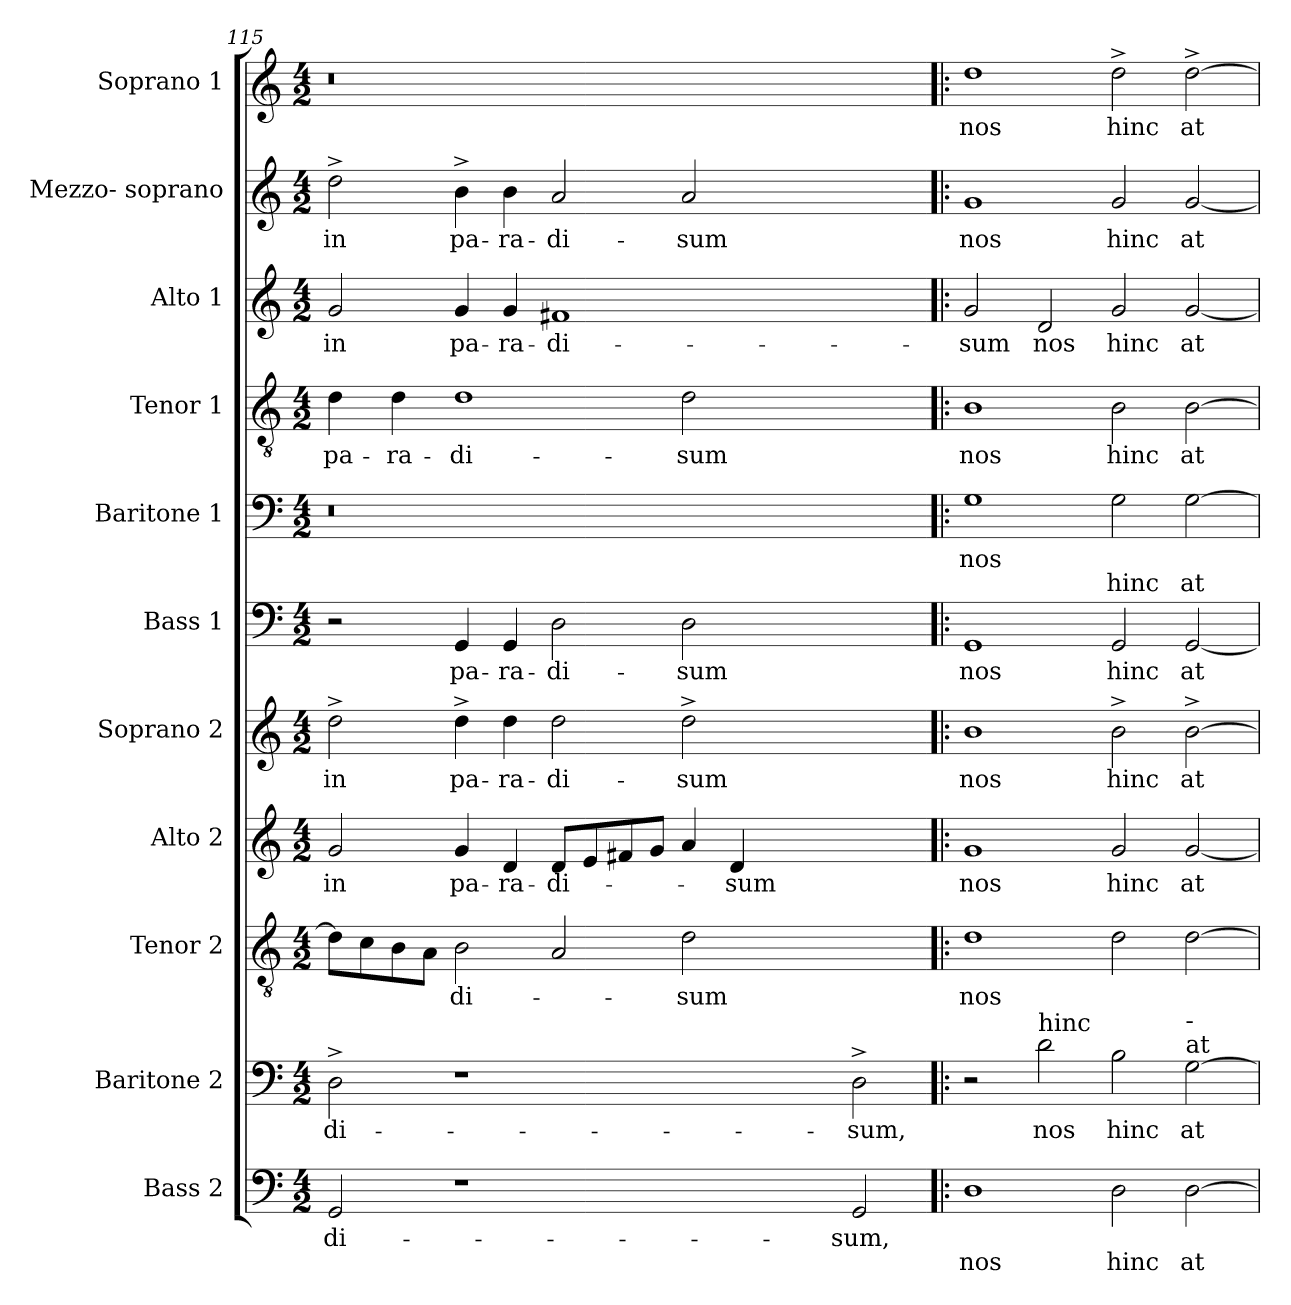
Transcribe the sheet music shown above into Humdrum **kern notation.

**kern	**text	**text	**kern	**text	**kern	**text	**kern	**text	**kern	**text	**kern	**text	**kern	**text	**text	**kern	**text	**kern	**text	**kern	**text	**kern	**text
*part11	*part11	*part11	*part10	*part10	*part9	*part9	*part8	*part8	*part7	*part7	*part6	*part6	*part5	*part5	*part5	*part4	*part4	*part3	*part3	*part2	*part2	*part1	*part1
*staff11	*staff11	*staff11	*staff10	*staff10	*staff9	*staff9	*staff8	*staff8	*staff7	*staff7	*staff6	*staff6	*staff5	*staff5	*staff5	*staff4	*staff4	*staff3	*staff3	*staff2	*staff2	*staff1	*staff1
*I"Bass 2	*	*	*I"Baritone 2	*	*I"Tenor 2	*	*I"Alto 2	*	*I"Soprano 2	*	*I"Bass 1	*	*I"Baritone 1	*	*	*I"Tenor 1	*	*I"Alto 1	*	*I"Mezzo-  soprano	*	*I"Soprano 1	*
*I'B2	*	*	*I'Bar. 2	*	*I'T2	*	*I'A2	*	*I'S2	*	*I'B1	*	*I'Bar. 1	*	*	*I'T1	*	*I'A1	*	*I'M.	*	*I'S1	*
*clefF4	*	*	*clefF4	*	*clefGv2	*	*clefG2	*	*clefG2	*	*clefF4	*	*clefF4	*	*	*clefGv2	*	*clefG2	*	*clefG2	*	*clefG2	*
*M4/2	*	*	*M4/2	*	*M4/2	*	*M4/2	*	*M4/2	*	*M4/2	*	*M4/2	*	*	*M4/2	*	*M4/2	*	*M4/2	*	*M4/2	*
=115	=115	=115	=115	=115	=115	=115	=115	=115	=115	=115	=115	=115	=115	=115	=115	=115	=115	=115	=115	=115	=115	=115	=115
!	!LO:LY:b:cj	!	!	!LO:LY:b:cj	!	!	!	!LO:LY:b:cj	!	!LO:LY:b:cj	!	!	!	!	!	!	!LO:LY:b:cj	!	!LO:LY:b:cj	!	!LO:LY:b:cj	!	!
2GG/	-di-	.	2D^<\	-di-	8d\L]	.	2g/	in	2dd^<\	in	2r	.	0r	.	.	4d\	pa-	2g/	in	2dd^<\	in	0r	.
.	.	.	.	.	8c\	.	.	.	.	.	.	.	.	.	.	.	.	.	.	.	.	.	.
!	!	!	!	!	!	!	!	!	!	!	!	!	!	!	!	!	!LO:LY:b:cj	!	!	!	!	!	!
.	.	.	.	.	8B\	.	.	.	.	.	.	.	.	.	.	4d\	-ra-	.	.	.	.	.	.
.	.	.	.	.	8A\J	.	.	.	.	.	.	.	.	.	.	.	.	.	.	.	.	.	.
!LO:N:vis=1	!	!	!LO:N:vis=1	!	!	!LO:LY:b:cj	!	!LO:LY:b:cj	!	!LO:LY:b:cj	!	!LO:LY:b:cj	!	!	!	!	!LO:LY:b:cj	!	!LO:LY:b:cj	!	!LO:LY:b:cj	!	!
0r	.	.	0r	.	2B\	-di-	4g/	pa-	4dd^<\	pa-	4GG/	pa-	.	.	.	1d	-di-	4g/	pa-	4b^<\	pa-	.	.
!	!	!	!	!	!	!	!	!LO:LY:b:cj	!	!LO:LY:b:cj	!	!LO:LY:b:cj	!	!	!	!	!	!	!LO:LY:b:cj	!	!LO:LY:b:cj	!	!
.	.	.	.	.	.	.	4d/	-ra-	4dd\	-ra-	4GG/	-ra-	.	.	.	.	.	4g/	-ra-	4b\	-ra-	.	.
!	!	!	!	!	!	!	!	!LO:LY:b:cj	!	!LO:LY:b:cj	!	!LO:LY:b:cj	!	!	!	!	!	!	!LO:LY:b:cj	!	!LO:LY:b:cj	!	!
.	.	.	.	.	2A/	.	8d/L	-di-	2dd\	-di-	2D\	-di-	.	.	.	.	.	1f#X	-di-	2a/	-di-	.	.
.	.	.	.	.	.	.	8e/	.	.	.	.	.	.	.	.	.	.	.	.	.	.	.	.
.	.	.	.	.	.	.	8f#X/	.	.	.	.	.	.	.	.	.	.	.	.	.	.	.	.
.	.	.	.	.	.	.	8g/J	.	.	.	.	.	.	.	.	.	.	.	.	.	.	.	.
!	!	!	!	!	!	!LO:LY:b:cj	!	!	!	!LO:LY:b:cj	!	!LO:LY:b:cj	!	!	!	!	!LO:LY:b:cj	!	!	!	!LO:LY:b:cj	!	!
.	.	.	.	.	2d\	-sum	4a/	.	2dd^<\	-sum	2D\	-sum	.	.	.	2d\	-sum	.	.	2a/	-sum	.	.
!	!	!	!	!	!	!	!	!LO:LY:b:cj	!	!	!	!	!	!	!	!	!	!	!	!	!	!	!
.	.	.	.	.	.	.	4d/	-sum	.	.	.	.	.	.	.	.	.	.	.	.	.	.	.
.	.	.	.	.	1ryy	.	1ryy	.	1ryy	.	1ryy	.	1ryy	.	.	1ryy	.	1ryy	.	1ryy	.	1ryy	.
!	!LO:LY:b:cj	!	!	!LO:LY:b:cj	!	!	!	!	!	!	!	!	!	!	!	!	!	!	!	!	!	!	!
2GG/	-sum,	.	2D^<\	-sum,	.	.	.	.	.	.	.	.	.	.	.	.	.	.	.	.	.	.	.
=116!|:	=116!|:	=116!|:	=116!|:	=116!|:	=116!|:	=116!|:	=116!|:	=116!|:	=116!|:	=116!|:	=116!|:	=116!|:	=116!|:	=116!|:	=116!|:	=116!|:	=116!|:	=116!|:	=116!|:	=116!|:	=116!|:	=116!|:	=116!|:
!	!	!LO:LY:b:cj	!	!	!	!LO:LY:b:cj	!	!LO:LY:b:cj	!	!LO:LY:b:cj	!	!LO:LY:b:cj	!	!LO:LY:b:cj	!	!	!LO:LY:b:cj	!	!LO:LY:b:cj	!	!LO:LY:b:cj	!	!LO:LY:b:cj
1D	.	nos	2r	.	1d	nos	1g	nos	1b	nos	1GG	nos	1G	nos	.	1B	nos	2g/	-sum	1g	nos	1dd	nos
!	!	!	!LO:TX:a:t=hinc	!	!	!	!	!	!	!	!	!	!	!	!	!	!	!	!	!	!	!	!
!	!	!	!	!LO:LY:b:cj	!	!	!	!	!	!	!	!	!	!	!	!	!	!	!LO:LY:b:cj	!	!	!	!
.	.	.	2d\	nos	.	.	.	.	.	.	.	.	.	.	.	.	.	2d/	nos	.	.	.	.
!	!	!LO:LY:b:cj	!	!LO:LY:b:cj	!	!	!	!LO:LY:b:cj	!	!LO:LY:b:cj	!	!LO:LY:b:cj	!	!	!LO:LY:b:cj	!	!LO:LY:b:cj	!	!LO:LY:b:cj	!	!LO:LY:b:cj	!	!LO:LY:b:cj
2D\	.	hinc	2B\	hinc	2d\	.	2g/	hinc	2b^<\	hinc	2GG/	hinc	2G\	.	hinc	2B\	hinc	2g/	hinc	2g/	hinc	2dd^<\	hinc
!	!	!	!LO:TX:a:t=at	!	!	!	!	!	!	!	!	!	!	!	!	!	!	!	!	!	!	!	!
!	!	!	!LO:TX:a:t=-	!	!	!	!	!	!	!	!	!	!	!	!	!	!	!	!	!	!	!	!
!	!	!LO:LY:b:cj	!	!LO:LY:b:cj	!	!	!	!LO:LY:b:cj	!	!LO:LY:b:cj	!	!LO:LY:b:cj	!	!	!LO:LY:b:cj	!	!LO:LY:b:cj	!	!LO:LY:b:cj	!	!LO:LY:b:cj	!	!LO:LY:b:cj
[>2D\	.	at-	[>2G\	at-	[>2d\	.	[<2g/	at-	[>2b^<\	at-	[<2GG/	at-	[>2G\	.	at-	[>2B\	at-	[<2g/	at-	[<2g/	at-	[>2dd^<\	at-
=	=	=	=	=	=	=	=	=	=	=	=	=	=	=	=	=	=	=	=	=	=	=	=
*-	*-	*-	*-	*-	*-	*-	*-	*-	*-	*-	*-	*-	*-	*-	*-	*-	*-	*-	*-	*-	*-	*-	*-
